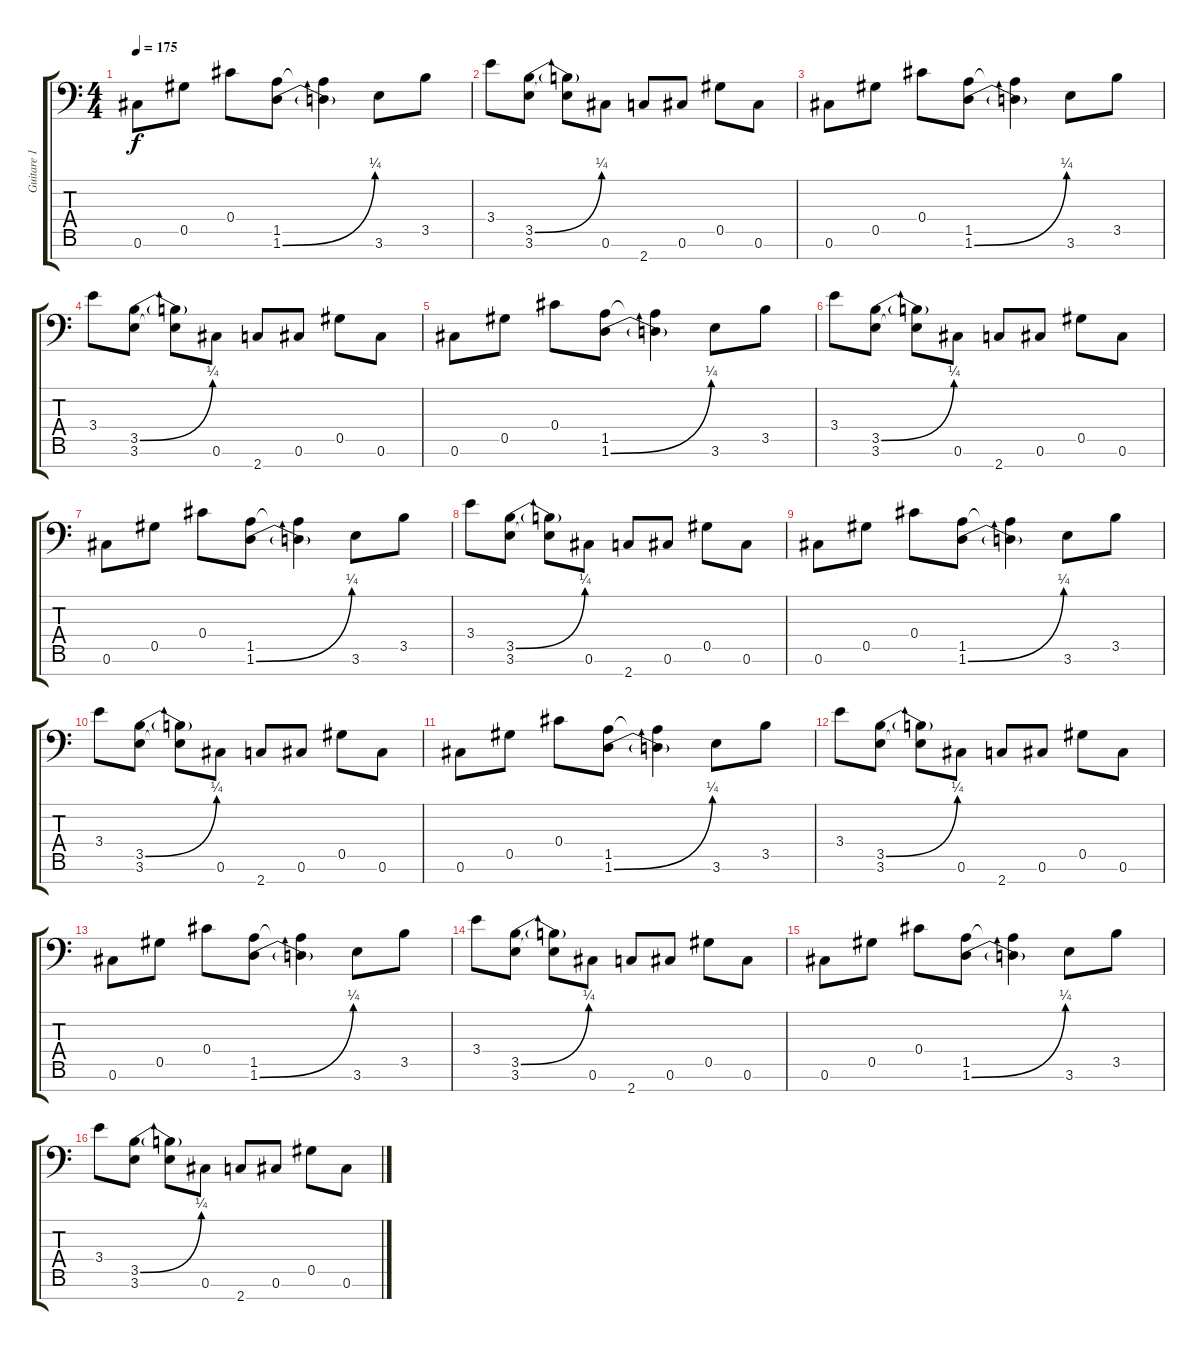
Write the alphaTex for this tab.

\track ("Guitare 1" "Guitare 1") {instrument distortionguitar}
\staff {score tabs}
\tuning (Eb4 Bb3 Gb3 Db3 Ab2 Db2 Bb1) {hide}
\ts (4 4)
\tempo 175
\clef f4
\ks c
0.6.8{dy f} 0.5.8 0.4.8 (1.5 1.6{be (bend 0 0 60 1)}).8 (1.5{t} 1.6{t}).4 3.6.8 3.5.8 |
3.4.8 (3.5{be (bend 0 0 60 1)} 3.6).8 (3.5{t} 3.6{t}).8 0.6.8 2.7.8 0.6.8 0.5.8 0.6.8 |
0.6.8 0.5.8 0.4.8 (1.5 1.6{be (bend 0 0 60 1)}).8 (1.5{t} 1.6{t}).4 3.6.8 3.5.8 |
3.4.8 (3.5{be (bend 0 0 60 1)} 3.6).8 (3.5{t} 3.6{t}).8 0.6.8 2.7.8 0.6.8 0.5.8 0.6.8 |
0.6.8 0.5.8 0.4.8 (1.5 1.6{be (bend 0 0 60 1)}).8 (1.5{t} 1.6{t}).4 3.6.8 3.5.8 |
3.4.8 (3.5{be (bend 0 0 60 1)} 3.6).8 (3.5{t} 3.6{t}).8 0.6.8 2.7.8 0.6.8 0.5.8 0.6.8 |
0.6.8 0.5.8 0.4.8 (1.5 1.6{be (bend 0 0 60 1)}).8 (1.5{t} 1.6{t}).4 3.6.8 3.5.8 |
3.4.8 (3.5{be (bend 0 0 60 1)} 3.6).8 (3.5{t} 3.6{t}).8 0.6.8 2.7.8 0.6.8 0.5.8 0.6.8 |
0.6.8 0.5.8 0.4.8 (1.5 1.6{be (bend 0 0 60 1)}).8 (1.5{t} 1.6{t}).4 3.6.8 3.5.8 |
3.4.8 (3.5{be (bend 0 0 60 1)} 3.6).8 (3.5{t} 3.6{t}).8 0.6.8 2.7.8 0.6.8 0.5.8 0.6.8 |
0.6.8 0.5.8 0.4.8 (1.5 1.6{be (bend 0 0 60 1)}).8 (1.5{t} 1.6{t}).4 3.6.8 3.5.8 |
3.4.8 (3.5{be (bend 0 0 60 1)} 3.6).8 (3.5{t} 3.6{t}).8 0.6.8 2.7.8 0.6.8 0.5.8 0.6.8 |
0.6.8 0.5.8 0.4.8 (1.5 1.6{be (bend 0 0 60 1)}).8 (1.5{t} 1.6{t}).4 3.6.8 3.5.8 |
3.4.8 (3.5{be (bend 0 0 60 1)} 3.6).8 (3.5{t} 3.6{t}).8 0.6.8 2.7.8 0.6.8 0.5.8 0.6.8 |
0.6.8 0.5.8 0.4.8 (1.5 1.6{be (bend 0 0 60 1)}).8 (1.5{t} 1.6{t}).4 3.6.8 3.5.8 |
3.4.8 (3.5{be (bend 0 0 60 1)} 3.6).8 (3.5{t} 3.6{t}).8 0.6.8 2.7.8 0.6.8 0.5.8 0.6.8
